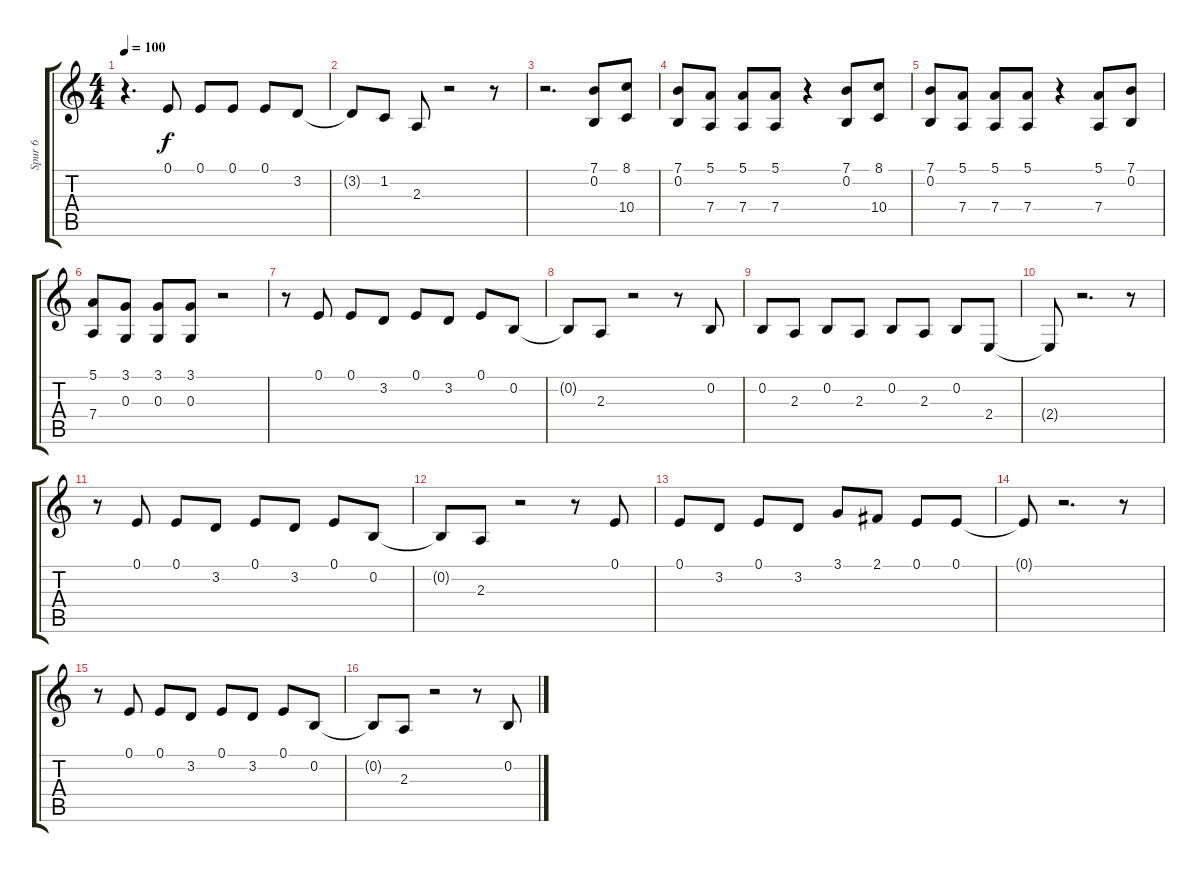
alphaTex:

\track ("Spur 6" "Spur 6") {instrument tenorsax}
\staff {score tabs}
\tuning (E4 B3 G3 D3 A2 E2) {hide}
\ts (4 4)
\tempo 100
\clef g2
\ks c
r.4{d dy f} 0.1.8 0.1.8 0.1.8 0.1.8 3.2.8 |
3.2{t}.8 1.2.8 2.3.8 r.2 r.8 |
r.2{d} (7.1 0.2).8 (8.1 10.4).8 |
(7.1 0.2).8 (5.1 7.4).8 (5.1 7.4).8 (5.1 7.4).8 r.4 (7.1 0.2).8 (8.1 10.4).8 |
(7.1 0.2).8 (5.1 7.4).8 (5.1 7.4).8 (5.1 7.4).8 r.4 (5.1 7.4).8 (7.1 0.2).8 |
(5.1 7.4).8 (3.1 0.3).8 (3.1 0.3).8 (3.1 0.3).8 r.2 |
r.8 0.1.8 0.1.8 3.2.8 0.1.8 3.2.8 0.1.8 0.2.8 |
0.2{t}.8 2.3.8 r.2 r.8 0.2.8 |
0.2.8 2.3.8 0.2.8 2.3.8 0.2.8 2.3.8 0.2.8 2.4.8 |
2.4{t}.8 r.2{d} r.8 |
r.8 0.1.8 0.1.8 3.2.8 0.1.8 3.2.8 0.1.8 0.2.8 |
0.2{t}.8 2.3.8 r.2 r.8 0.1.8 |
0.1.8 3.2.8 0.1.8 3.2.8 3.1.8 2.1.8 0.1.8 0.1.8 |
0.1{t}.8 r.2{d} r.8 |
r.8 0.1.8 0.1.8 3.2.8 0.1.8 3.2.8 0.1.8 0.2.8 |
0.2{t}.8 2.3.8 r.2 r.8 0.2.8
